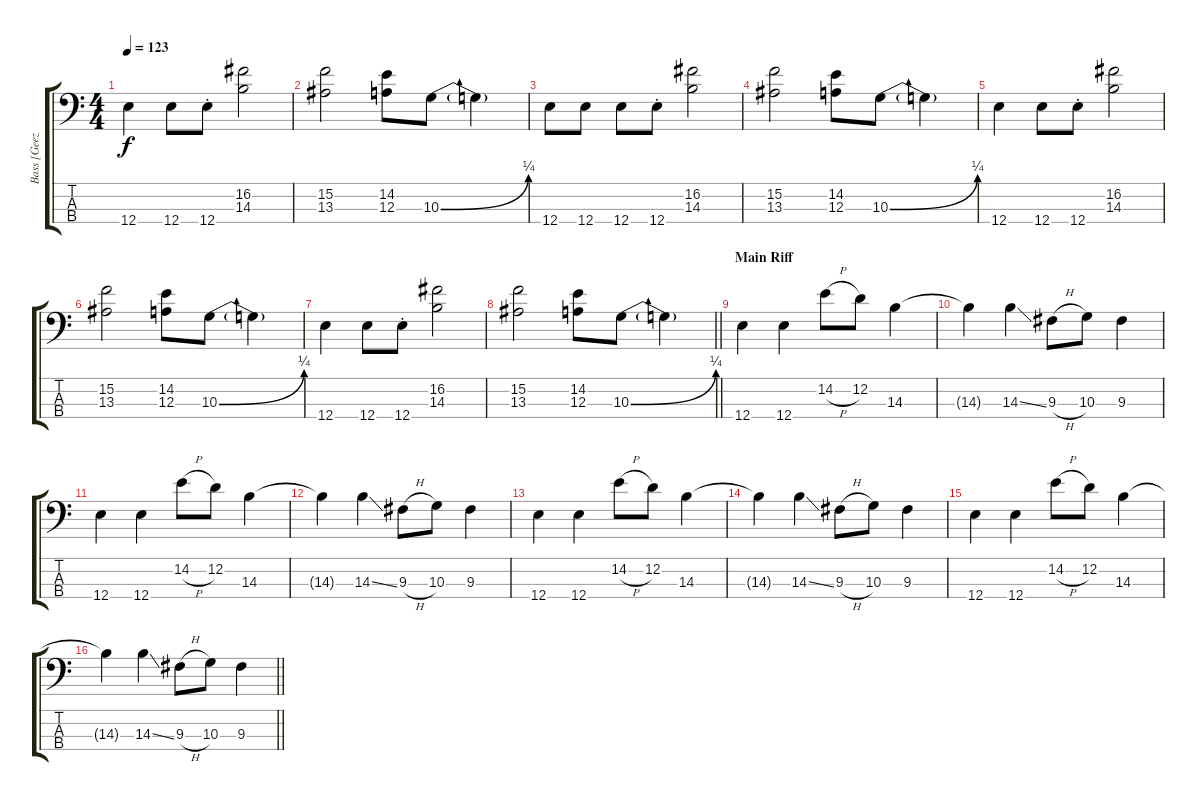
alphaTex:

\track ("Bass [Geezer Butler]" "Bass [Geez") {instrument electricbasspick}
\staff {score tabs}
\tuning (G2 D2 A1 E1) {hide}
\ts (4 4)
\tempo 123
\clef f4
\ks c
12.4.4{dy f} 12.4.8 12.4{st}.8 (16.2 14.3).2 |
(15.2 13.3).2 (14.2 12.3).8 10.3{be (bend 0 0 60 1)}.8 10.3{t}.4 |
12.4.8 12.4.8 12.4.8 12.4{st}.8 (16.2 14.3).2 |
(15.2 13.3).2 (14.2 12.3).8 10.3{be (bend 0 0 60 1)}.8 10.3{t}.4 |
12.4.4 12.4.8 12.4{st}.8 (16.2 14.3).2 |
(15.2 13.3).2 (14.2 12.3).8 10.3{be (bend 0 0 60 1)}.8 10.3{t}.4 |
12.4.4 12.4.8 12.4{st}.8 (16.2 14.3).2 |
\barLineRight lightlight
(15.2 13.3).2 (14.2 12.3).8 10.3{be (bend 0 0 60 1)}.8 10.3{t}.4 |
\section ("" "Main Riff")
12.4.4 12.4.4 14.2{h}.8 12.2.8 14.3.4 |
14.3{t}.4 14.3{ss}.4 9.3{h}.8 10.3.8 9.3.4 |
12.4.4 12.4.4 14.2{h}.8 12.2.8 14.3.4 |
14.3{t}.4 14.3{ss}.4 9.3{h}.8 10.3.8 9.3.4 |
12.4.4 12.4.4 14.2{h}.8 12.2.8 14.3.4 |
14.3{t}.4 14.3{ss}.4 9.3{h}.8 10.3.8 9.3.4 |
12.4.4 12.4.4 14.2{h}.8 12.2.8 14.3.4 |
\barLineRight lightlight
14.3{t}.4 14.3{ss}.4 9.3{h}.8 10.3.8 9.3.4
